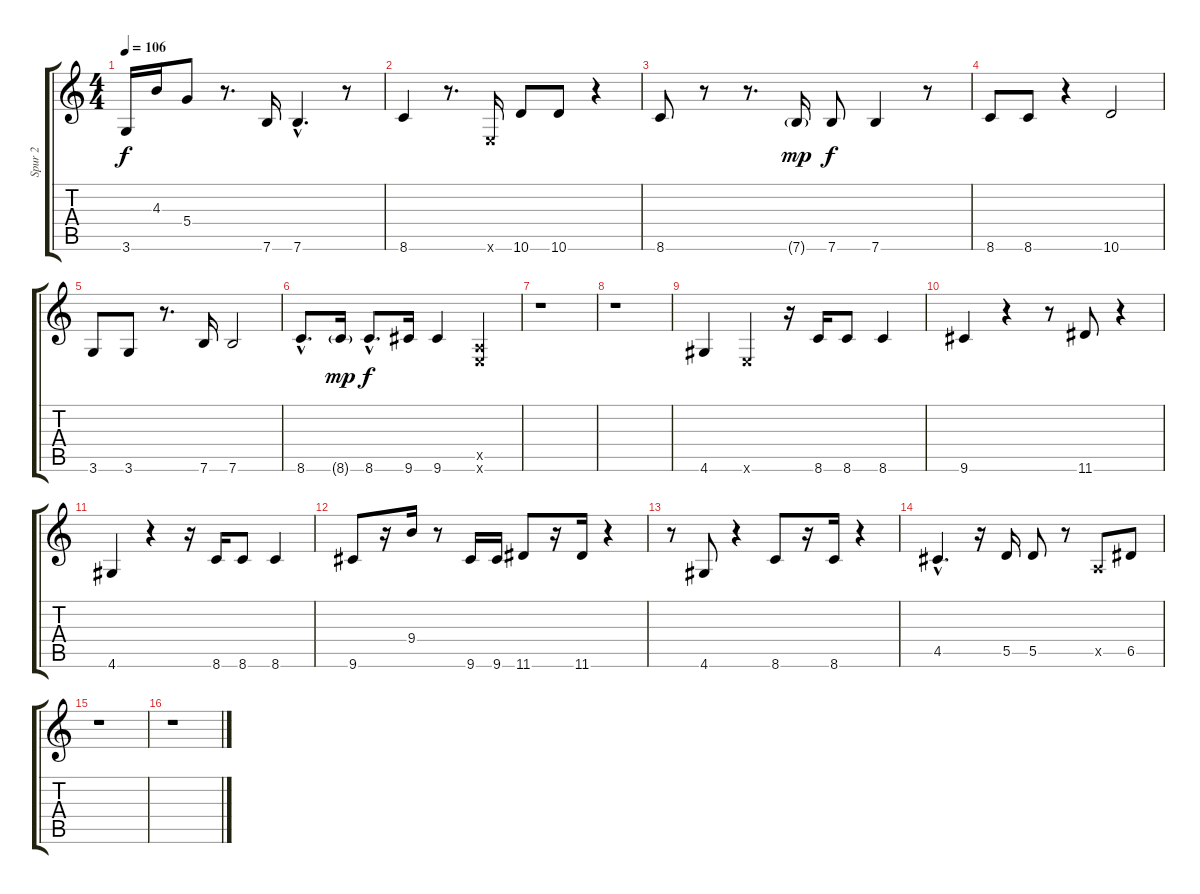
\track ("Spur 2" "Spur 2") {instrument acousticguitarsteel}
\staff {score tabs}
\tuning (E4 B3 G3 D3 A2 E2) {hide}
\ts (4 4)
\tempo 106
\clef g2
\ks c
3.6.16{dy f} 4.3.16 5.4.8 r.8{d} 7.6.16 7.6{hac}.4{d} r.8 |
8.6.4 r.8{d} 0.6{x}.16 10.6.8 10.6.8 r.4 |
8.6.8 r.8 r.8{d} 7.6{g}.16{dy mp} 7.6.8{dy f} 7.6.4 r.8 |
8.6.8 8.6.8 r.4 10.6.2 |
3.6.8 3.6.8 r.8{d} 7.6.16 7.6.2 |
8.6{hac}.8{d} 8.6{g}.16{dy mp} 8.6{hac}.8{d dy f} 9.6.16 9.6.4 (0.5{x} 0.6{x}).4 |
r.1 |
r.1 |
4.6.4 0.6{x}.4 r.16 8.6.16 8.6.8 8.6.4 |
9.6.4 r.4 r.8 11.6.8 r.4 |
4.6.4 r.4 r.16 8.6.16 8.6.8 8.6.4 |
9.6.8 r.16 9.4.16 r.8 9.6.16 9.6.16 11.6.8 r.16 11.6.16 r.4 |
r.8 4.6.8 r.4 8.6.8 r.16 8.6.16 r.4 |
4.5{hac}.4{d} r.16 5.5.16 5.5.8 r.8 0.5{x}.8 6.5.8 |
r.1 |
r.1
